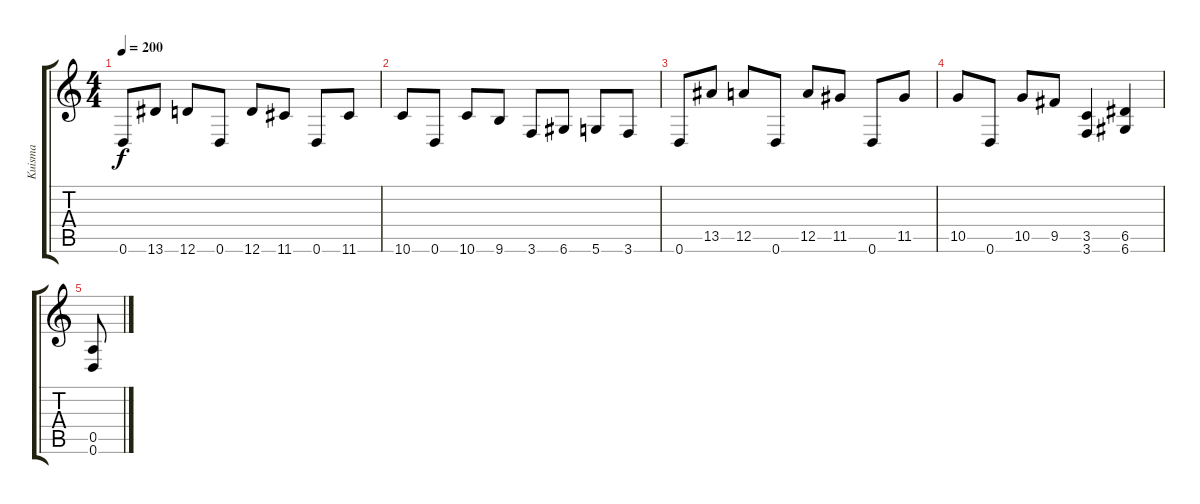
\track ("Kuisma" "Kuisma") {instrument distortionguitar}
\staff {score tabs}
\tuning (E4 B3 G3 D3 A2 D2) {hide}
\ts (4 4)
\tempo 200
\clef g2
\ks c
0.6.8{dy f} 13.6.8 12.6.8 0.6.8 12.6.8 11.6.8 0.6.8 11.6.8 |
10.6.8 0.6.8 10.6.8 9.6.8 3.6.8 6.6.8 5.6.8 3.6.8 |
0.6.8 13.5.8 12.5.8 0.6.8 12.5.8 11.5.8 0.6.8 11.5.8 |
10.5.8 0.6.8 10.5.8 9.5.8 (3.5 3.6).4 (6.5 6.6).4 |
(0.5 0.6).8
